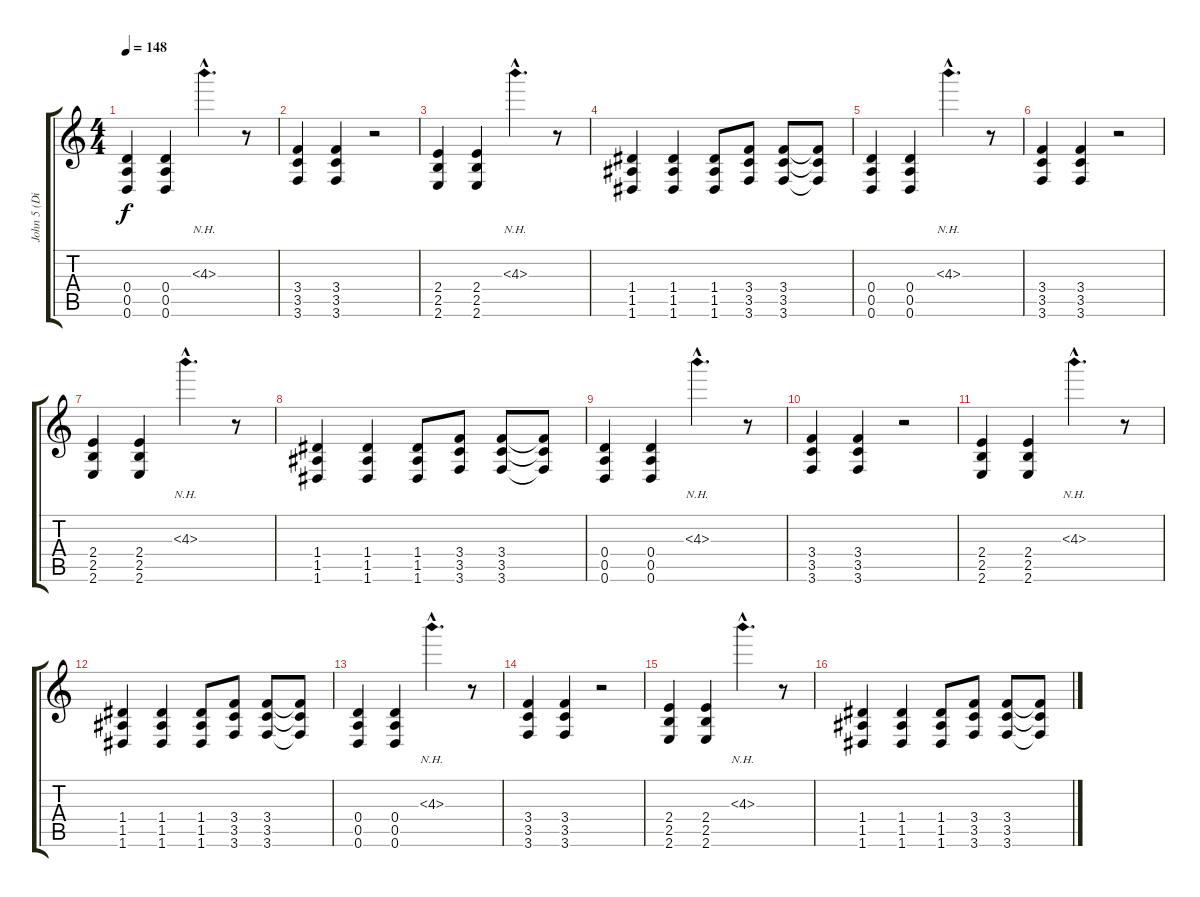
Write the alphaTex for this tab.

\track ("John 5 (Distortion)" "John 5 (Di") {instrument distortionguitar}
\staff {score tabs}
\tuning (E4 B3 G3 D3 A2 D2) {hide}
\ts (4 4)
\tempo 148
\clef g2
\ks c
(0.4 0.5 0.6).4{dy f} (0.4 0.5 0.6).4 4.3{nh hac}.4{d} r.8 |
(3.4 3.5 3.6).4 (3.4 3.5 3.6).4 r.2 |
(2.4 2.5 2.6).4 (2.4 2.5 2.6).4 4.3{nh hac}.4{d} r.8 |
(1.4 1.5 1.6).4 (1.4 1.5 1.6).4 (1.4 1.5 1.6).8 (3.4 3.5 3.6).8 (3.4 3.5 3.6).8 (3.4{t} 3.5{t} 3.6{t}).8 |
(0.4 0.5 0.6).4 (0.4 0.5 0.6).4 4.3{nh hac}.4{d} r.8 |
(3.4 3.5 3.6).4 (3.4 3.5 3.6).4 r.2 |
(2.4 2.5 2.6).4 (2.4 2.5 2.6).4 4.3{nh hac}.4{d} r.8 |
(1.4 1.5 1.6).4 (1.4 1.5 1.6).4 (1.4 1.5 1.6).8 (3.4 3.5 3.6).8 (3.4 3.5 3.6).8 (3.4{t} 3.5{t} 3.6{t}).8 |
(0.4 0.5 0.6).4 (0.4 0.5 0.6).4 4.3{nh hac}.4{d} r.8 |
(3.4 3.5 3.6).4 (3.4 3.5 3.6).4 r.2 |
(2.4 2.5 2.6).4 (2.4 2.5 2.6).4 4.3{nh hac}.4{d} r.8 |
(1.4 1.5 1.6).4 (1.4 1.5 1.6).4 (1.4 1.5 1.6).8 (3.4 3.5 3.6).8 (3.4 3.5 3.6).8 (3.4{t} 3.5{t} 3.6{t}).8 |
(0.4 0.5 0.6).4 (0.4 0.5 0.6).4 4.3{nh hac}.4{d} r.8 |
(3.4 3.5 3.6).4 (3.4 3.5 3.6).4 r.2 |
(2.4 2.5 2.6).4 (2.4 2.5 2.6).4 4.3{nh hac}.4{d} r.8 |
(1.4 1.5 1.6).4 (1.4 1.5 1.6).4 (1.4 1.5 1.6).8 (3.4 3.5 3.6).8 (3.4 3.5 3.6).8 (3.4{t} 3.5{t} 3.6{t}).8
